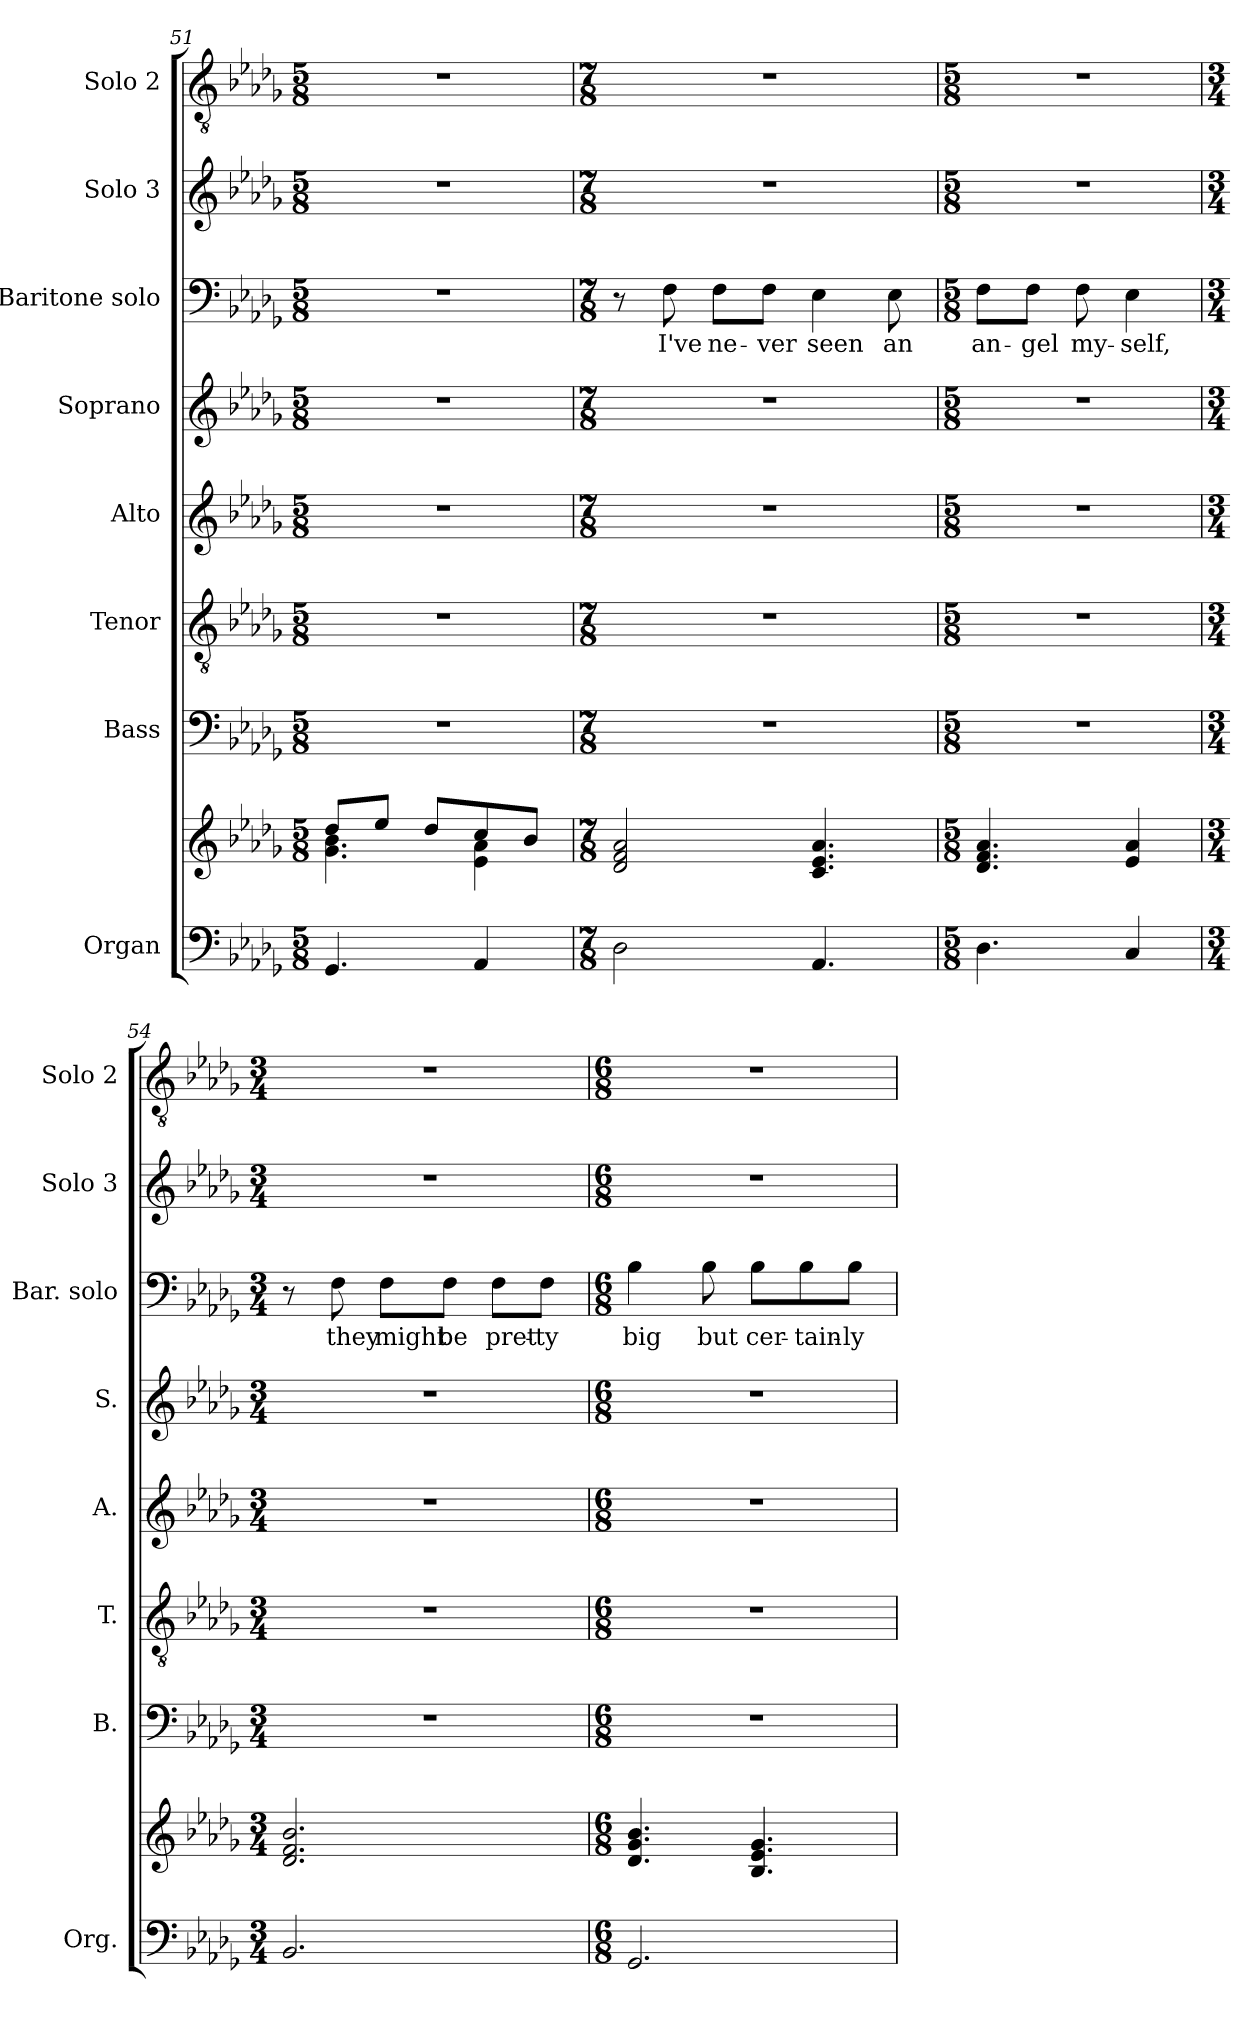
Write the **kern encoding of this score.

**kern	**kern	**kern	**kern	**kern	**kern	**kern	**text	**kern	**kern
*part8	*part8	*part7	*part6	*part5	*part4	*part3	*part3	*part2	*part1
*staff9	*staff8	*staff7	*staff6	*staff5	*staff4	*staff3	*staff3	*staff2	*staff1
*I"Organ	*	*I"Bass	*I"Tenor	*I"Alto	*I"Soprano	*I"Baritone solo	*	*I"Solo 3	*I"Solo 2
*I'Org.	*	*I'B.	*I'T.	*I'A.	*I'S.	*I'Bar. solo	*	*I'Solo 3	*I'Solo 2
*clefF4	*clefG2	*clefF4	*clefGv2	*clefG2	*clefG2	*clefF4	*	*clefG2	*clefGv2
*	*	*	*ITrd7c12	*	*	*	*	*	*
*k[b-e-a-d-g-]	*k[b-e-a-d-g-]	*k[b-e-a-d-g-]	*k[b-e-a-d-g-]	*k[b-e-a-d-g-]	*k[b-e-a-d-g-]	*k[b-e-a-d-g-]	*	*k[b-e-a-d-g-]	*k[b-e-a-d-g-]
*D-:	*D-:	*D-:	*D-:	*D-:	*D-:	*D-:	*	*D-:	*D-:
*M5/8	*M5/8	*M5/8	*M5/8	*M5/8	*M5/8	*M5/8	*	*M5/8	*M5/8
=51	=51	=51	=51	=51	=51	=51	=51	=51	=51
*	*^	*	*	*	*	*	*	*	*
!	!	!	!LO:N:vis=1	!LO:N:vis=1	!LO:N:vis=1	!LO:N:vis=1	!LO:N:vis=1	!	!LO:N:vis=1	!LO:N:vis=1
4.GG-i/	8dd-i/L	4.g-i\ 4.b-i	8%5r	8%5r	8%5r	8%5r	8%5r	.	8%5r	8%5r
.	8ee-i/J	.	.	.	.	.	.	.	.	.
.	8dd-i/L	.	.	.	.	.	.	.	.	.
4AA-i/	8cci/	4e-i\ 4a-i	.	.	.	.	.	.	.	.
.	8b-i/J	.	.	.	.	.	.	.	.	.
*	*v	*v	*	*	*	*	*	*	*	*
=52	=52	=52	=52	=52	=52	=52	=52	=52	=52
*M7/8	*M7/8	*M7/8	*M7/8	*M7/8	*M7/8	*M7/8	*	*M7/8	*M7/8
!	!	!LO:N:vis=1	!LO:N:vis=1	!LO:N:vis=1	!LO:N:vis=1	!	!	!LO:N:vis=1	!LO:N:vis=1
2D-i\	2d-i/ 2fi 2a-i	2..r	2..r	2..r	2..r	8r	.	2..r	2..r
!	!	!	!	!	!	!	!LO:LY:b:color=#000000	!	!
.	.	.	.	.	.	8Fi\	I've	.	.
!	!	!	!	!	!	!	!LO:LY:b:color=#000000	!	!
.	.	.	.	.	.	8Fi\L	ne-	.	.
!	!	!	!	!	!	!	!LO:LY:b:color=#000000	!	!
.	.	.	.	.	.	8Fi\J	-ver	.	.
!	!	!	!	!	!	!	!LO:LY:b:color=#000000	!	!
4.AA-i/	4.ci/ 4.e-i 4.a-i	.	.	.	.	4E-i\	seen	.	.
!	!	!	!	!	!	!	!LO:LY:b:color=#000000	!	!
.	.	.	.	.	.	8E-i\	an	.	.
!!LO:LB:g=z
=53	=53	=53	=53	=53	=53	=53	=53	=53	=53
*M5/8	*M5/8	*M5/8	*M5/8	*M5/8	*M5/8	*M5/8	*	*M5/8	*M5/8
!	!	!LO:N:vis=1	!LO:N:vis=1	!LO:N:vis=1	!LO:N:vis=1	!	!	!	!
!	!	!	!	!	!	!	!LO:LY:b:color=#000000	!LO:N:vis=1	!LO:N:vis=1
4.D-i\	4.d-i/ 4.fi 4.a-i	8%5r	8%5r	8%5r	8%5r	8Fi\L	an-	8%5r	8%5r
!	!	!	!	!	!	!	!LO:LY:b:color=#000000	!	!
.	.	.	.	.	.	8Fi\J	-gel	.	.
!	!	!	!	!	!	!	!LO:LY:b:color=#000000	!	!
.	.	.	.	.	.	8Fi\	my-	.	.
!	!	!	!	!	!	!	!LO:LY:b:color=#000000	!	!
4Ci/	4e-i/ 4a-i	.	.	.	.	4E-i\	-self,	.	.
=54	=54	=54	=54	=54	=54	=54	=54	=54	=54
*M3/4	*M3/4	*M3/4	*M3/4	*M3/4	*M3/4	*M3/4	*	*M3/4	*M3/4
!	!	!LO:N:vis=1	!LO:N:vis=1	!LO:N:vis=1	!LO:N:vis=1	!	!	!LO:N:vis=1	!LO:N:vis=1
2.BB-i/	2.d-i/ 2.fi 2.b-i	2.r	2.r	2.r	2.r	8r	.	2.r	2.r
!	!	!	!	!	!	!	!LO:LY:b:color=#000000	!	!
.	.	.	.	.	.	8Fi\	they	.	.
!	!	!	!	!	!	!	!LO:LY:b:color=#000000	!	!
.	.	.	.	.	.	8Fi\L	might	.	.
!	!	!	!	!	!	!	!LO:LY:b:color=#000000	!	!
.	.	.	.	.	.	8Fi\J	be	.	.
!	!	!	!	!	!	!	!LO:LY:b:color=#000000	!	!
.	.	.	.	.	.	8Fi\L	pret-	.	.
!	!	!	!	!	!	!	!LO:LY:b:color=#000000	!	!
.	.	.	.	.	.	8Fi\J	-ty	.	.
=55	=55	=55	=55	=55	=55	=55	=55	=55	=55
*M6/8	*M6/8	*M6/8	*M6/8	*M6/8	*M6/8	*M6/8	*	*M6/8	*M6/8
!	!	!LO:N:vis=1	!LO:N:vis=1	!LO:N:vis=1	!LO:N:vis=1	!	!	!	!
!	!	!	!	!	!	!	!LO:LY:b:color=#000000	!LO:N:vis=1	!LO:N:vis=1
2.GG-i/	4.d-i/ 4.g-i 4.b-i	2.r	2.r	2.r	2.r	4B-i\	big	2.r	2.r
!	!	!	!	!	!	!	!LO:LY:b:color=#000000	!	!
.	.	.	.	.	.	8B-i\	but	.	.
!	!	!	!	!	!	!	!LO:LY:b:color=#000000	!	!
.	4.B-i/ 4.e-i 4.g-i	.	.	.	.	8B-i\L	cer-	.	.
!	!	!	!	!	!	!	!LO:LY:b:color=#000000	!	!
.	.	.	.	.	.	8B-i\	-tain-	.	.
!	!	!	!	!	!	!	!LO:LY:b:color=#000000	!	!
.	.	.	.	.	.	8B-i\J	-ly	.	.
=	=	=	=	=	=	=	=	=	=
*-	*-	*-	*-	*-	*-	*-	*-	*-	*-
